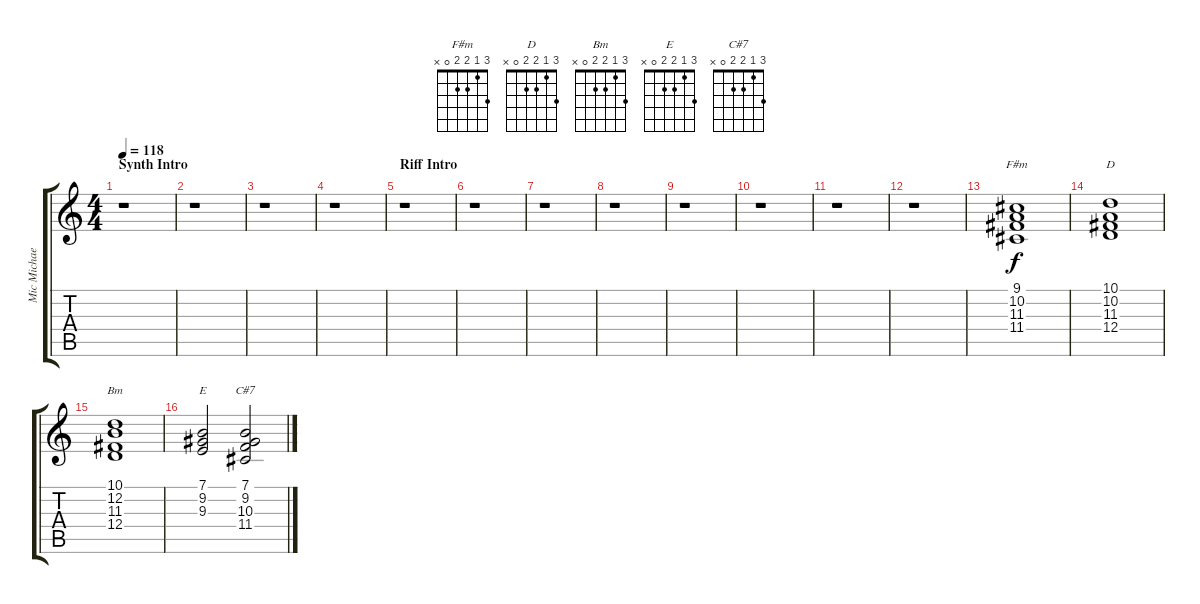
\track ("Mic Michaeli - PPG Wave 2.2 | Synthesiz" "Mic Michae") {instrument rockorgan}
\staff {score tabs}
\tuning (E4 B3 G3 D3 A2 E2) {hide}
\chord ("F#m" 3 1 2 2 0 x)
\chord ("D" 3 1 2 2 0 x)
\chord ("Bm" 3 1 2 2 0 x)
\chord ("E" 3 1 2 2 0 x)
\chord ("C#7" 3 1 2 2 0 x)
\ts (4 4)
\section ("" "Synth Intro")
\tempo 118
\clef g2
\ks c
r.1{dy f instrument rockorgan} |
r.1 |
r.1 |
r.1 |
\section ("" "Riff Intro")
r.1 |
r.1 |
r.1 |
r.1 |
r.1 |
r.1 |
r.1 |
r.1 |
(9.1 10.2 11.3 11.4).1{ch "F#m"} |
(10.1 10.2 11.3 12.4).1{ch "D"} |
(10.1 12.2 11.3 12.4).1{ch "Bm"} |
(7.1 9.2 9.3).2{ch "E"} (7.1 9.2 10.3 11.4).2{ch "C#7"}
